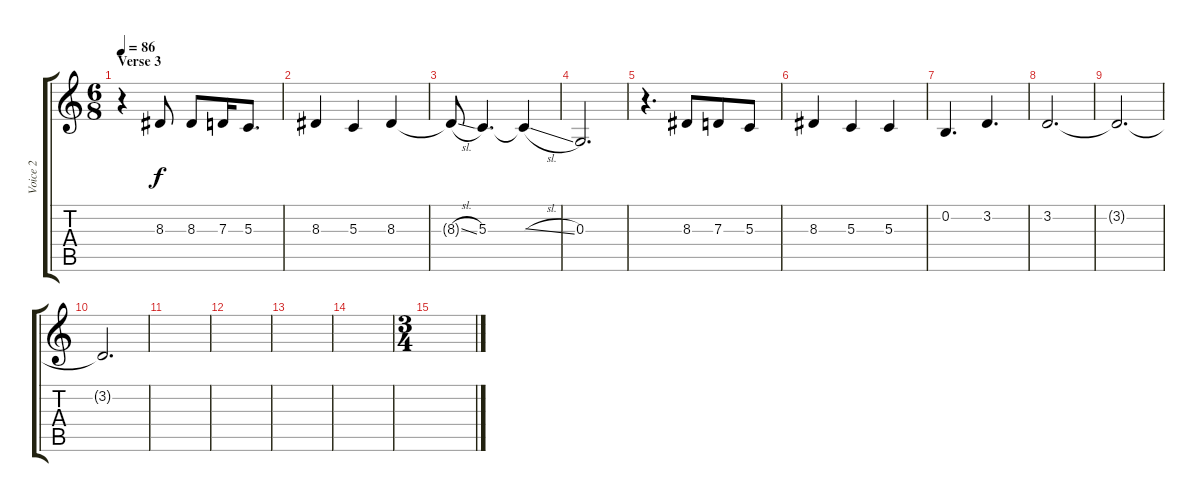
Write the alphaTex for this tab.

\track ("Voice 2" "Voice 2") {instrument englishhorn}
\staff {score tabs}
\tuning (E4 B3 G3 D3 A2 E2) {hide}
\ts (6 8)
\section ("" "Verse 3")
\tempo 86
\clef g2
\ks c
r.4{dy f} 8.3.8 8.3.8 7.3.16 5.3.8{d} |
8.3.4 5.3.4 8.3.4 |
8.3{sl t}.8 5.3.4{d} 5.3{sl t}.4 |
0.3.2{d} |
r.4{d} 8.3.8 7.3.8 5.3.8 |
8.3.4 5.3.4 5.3.4 |
0.2.4{d} 3.2.4{d} |
3.2.2{d} |
3.2{t}.2{d} |
3.2{t}.2{d} |
|
|
|
|
\ts (3 4)
